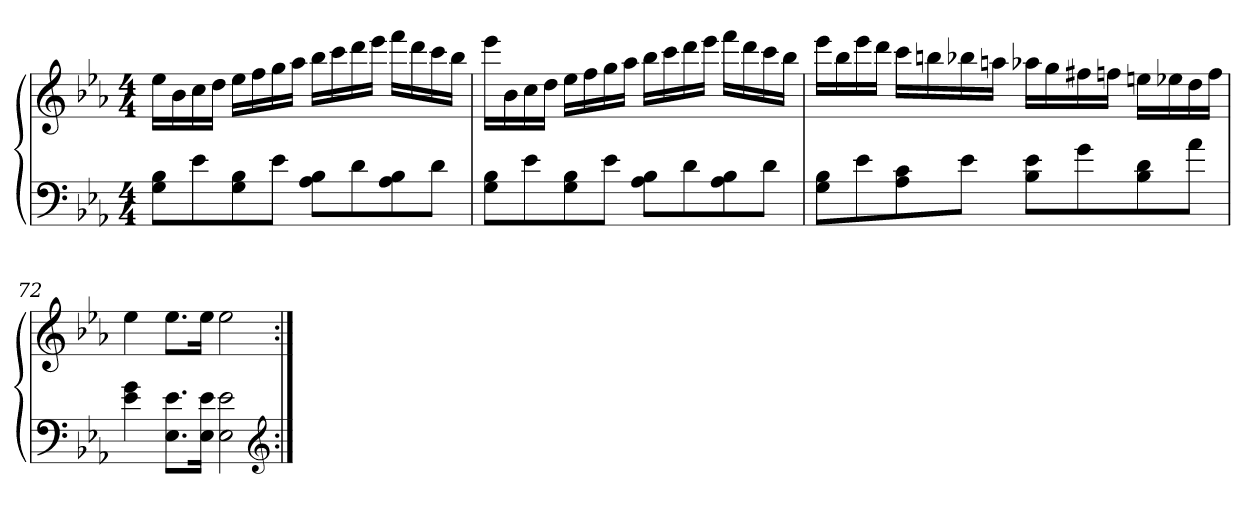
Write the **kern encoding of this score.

**kern	**kern
*part1	*part1
*staff2	*staff1
*clefF4	*clefG2
*k[b-e-a-]	*k[b-e-a-]
*c:	*c:
*M4/4	*M4/4
=	=
8G 8B-L	16ee-LL
.	16b-
8e-	16cc
.	16ddJJ
8G 8B-	16ee-LL
.	16ff
8e-J	16gg
.	16aa-JJ
8A- 8B-L	16bb-LL
.	16ccc
8d	16ddd
.	16eee-JJ
8A- 8B-	16fffLL
.	16ddd
8dJ	16ccc
.	16bb-JJ
=70	=70
8G 8B-L	16eee-LL
.	16b-
8e-	16cc
.	16ddJJ
8G 8B-	16ee-LL
.	16ff
8e-J	16gg
.	16aa-JJ
8A- 8B-L	16bb-LL
.	16ccc
8d	16ddd
.	16eee-JJ
8A- 8B-	16fffLL
.	16ddd
8dJ	16ccc
.	16bb-JJ
=71	=71
8G 8B-L	16eee-LL
.	16bb-
8e-	16eee-
.	16dddJJ
8A- 8c	16cccLL
.	16bbn
8e-J	16bb-X
.	16aanJJ
8B- 8e-L	16aa-XLL
.	16gg
8g	16ff#X
.	16ffnJJ
8B- 8d	16eenLL
.	16ee-X
8a-J	16dd
.	16ffJJ
=72	=72
4e- 4g	4ee-
8.E- 8.e-L	8.ee-L
16E- 16e-Jk	16ee-Jk
2E- 2e-	2ee-
*clefG2	*
=:|!	=:|!
*-	*-
